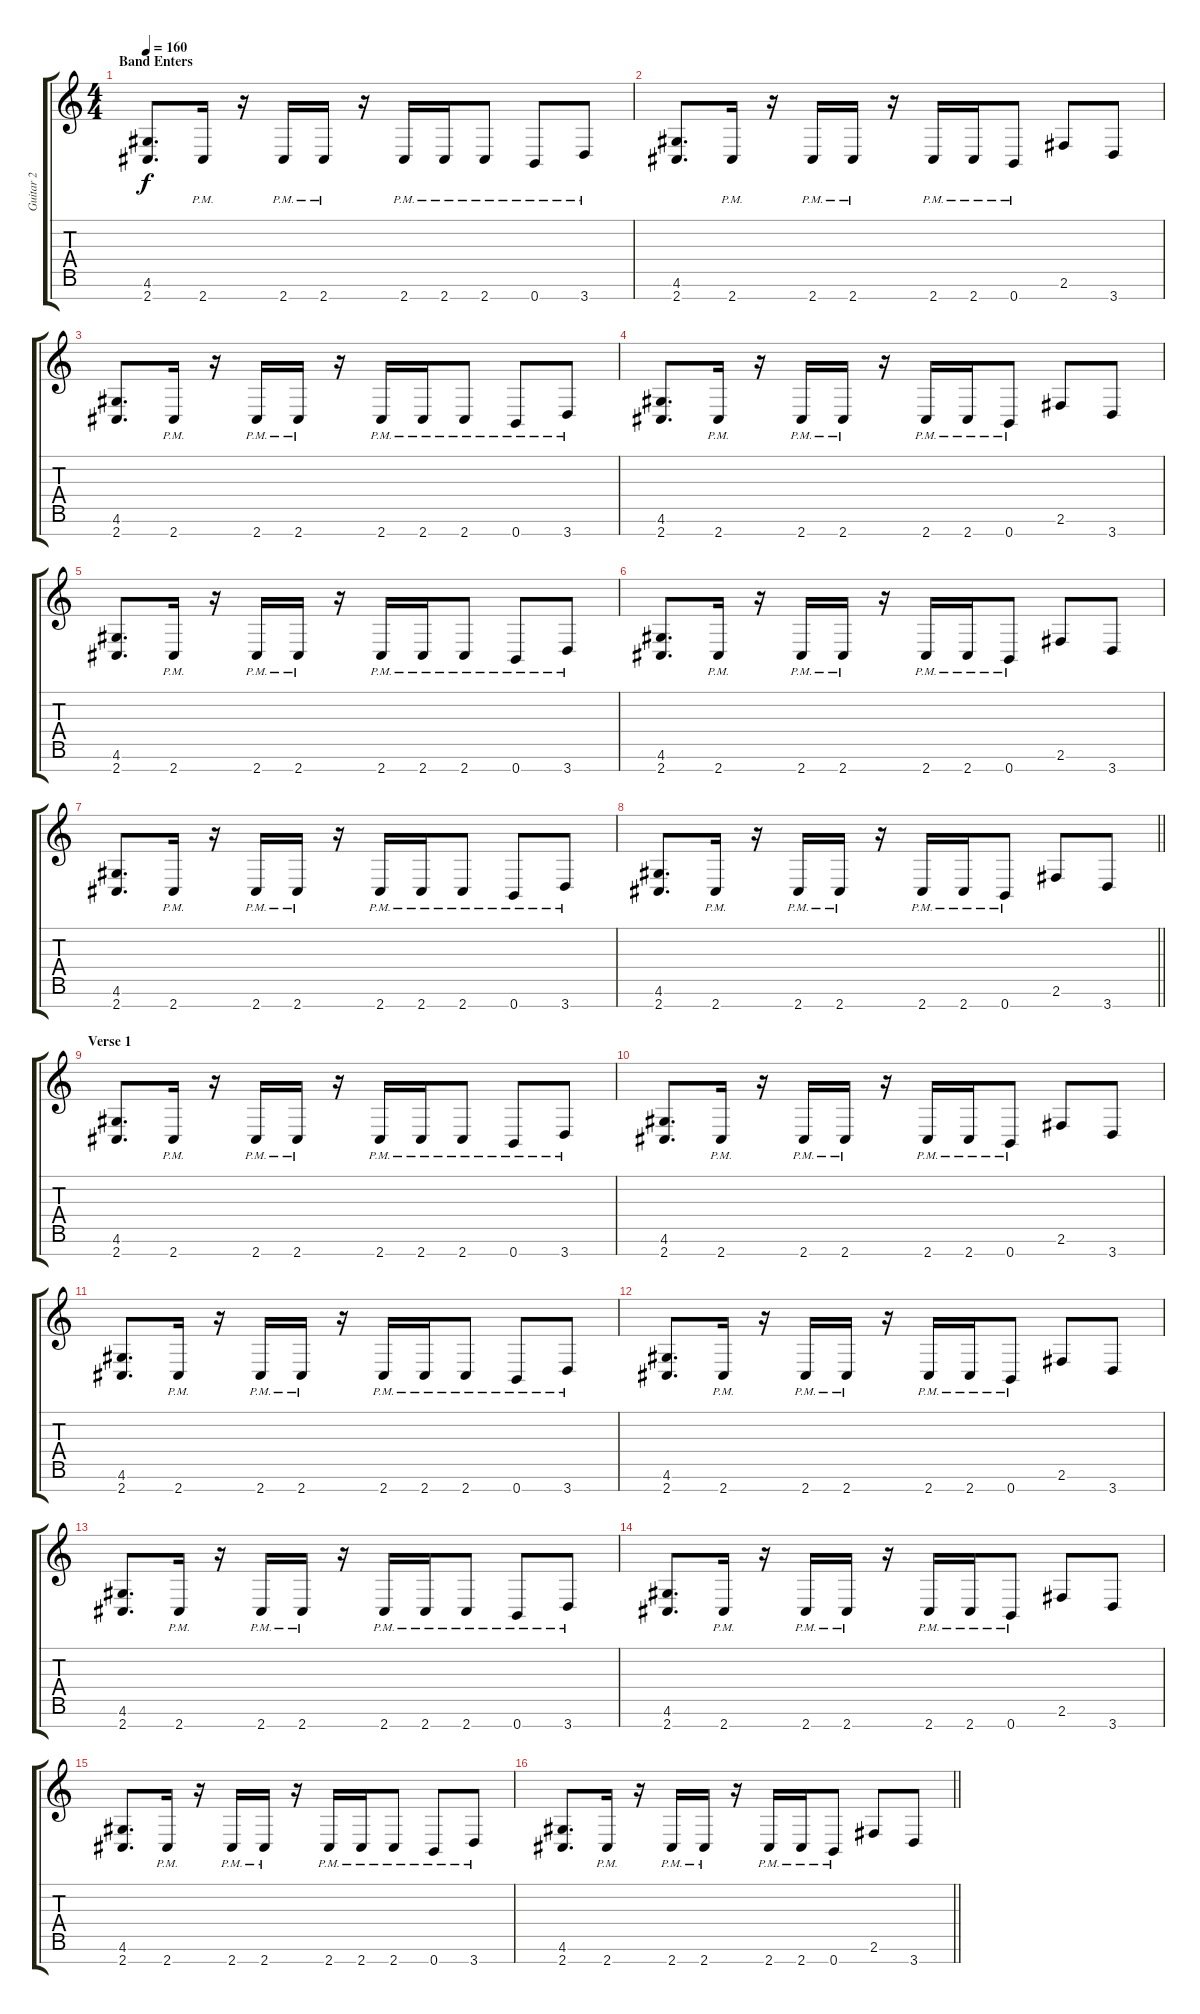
\track ("Guitar 2" "Guitar 2") {instrument overdrivenguitar}
\staff {score tabs}
\tuning (E4 B3 G3 D3 A2 E2 B1) {hide}
\ts (4 4)
\section ("" "Band Enters")
\tempo 160
\clef g2
\ks c
(4.6 2.7).8{d dy f} 2.7{pm}.16 r.16 2.7{pm}.16 2.7{pm}.16 r.16 2.7{pm}.16 2.7{pm}.16 2.7{pm}.8 0.7{pm}.8 3.7{pm}.8 |
(4.6 2.7).8{d} 2.7{pm}.16 r.16 2.7{pm}.16 2.7{pm}.16 r.16 2.7{pm}.16 2.7{pm}.16 0.7{pm}.8 2.6.8 3.7.8 |
(4.6 2.7).8{d} 2.7{pm}.16 r.16 2.7{pm}.16 2.7{pm}.16 r.16 2.7{pm}.16 2.7{pm}.16 2.7{pm}.8 0.7{pm}.8 3.7{pm}.8 |
(4.6 2.7).8{d} 2.7{pm}.16 r.16 2.7{pm}.16 2.7{pm}.16 r.16 2.7{pm}.16 2.7{pm}.16 0.7{pm}.8 2.6.8 3.7.8 |
(4.6 2.7).8{d} 2.7{pm}.16 r.16 2.7{pm}.16 2.7{pm}.16 r.16 2.7{pm}.16 2.7{pm}.16 2.7{pm}.8 0.7{pm}.8 3.7{pm}.8 |
(4.6 2.7).8{d} 2.7{pm}.16 r.16 2.7{pm}.16 2.7{pm}.16 r.16 2.7{pm}.16 2.7{pm}.16 0.7{pm}.8 2.6.8 3.7.8 |
(4.6 2.7).8{d} 2.7{pm}.16 r.16 2.7{pm}.16 2.7{pm}.16 r.16 2.7{pm}.16 2.7{pm}.16 2.7{pm}.8 0.7{pm}.8 3.7{pm}.8 |
\barLineRight lightlight
(4.6 2.7).8{d} 2.7{pm}.16 r.16 2.7{pm}.16 2.7{pm}.16 r.16 2.7{pm}.16 2.7{pm}.16 0.7{pm}.8 2.6.8 3.7.8 |
\section ("" "Verse 1")
(4.6 2.7).8{d} 2.7{pm}.16 r.16 2.7{pm}.16 2.7{pm}.16 r.16 2.7{pm}.16 2.7{pm}.16 2.7{pm}.8 0.7{pm}.8 3.7{pm}.8 |
(4.6 2.7).8{d} 2.7{pm}.16 r.16 2.7{pm}.16 2.7{pm}.16 r.16 2.7{pm}.16 2.7{pm}.16 0.7{pm}.8 2.6.8 3.7.8 |
(4.6 2.7).8{d} 2.7{pm}.16 r.16 2.7{pm}.16 2.7{pm}.16 r.16 2.7{pm}.16 2.7{pm}.16 2.7{pm}.8 0.7{pm}.8 3.7{pm}.8 |
(4.6 2.7).8{d} 2.7{pm}.16 r.16 2.7{pm}.16 2.7{pm}.16 r.16 2.7{pm}.16 2.7{pm}.16 0.7{pm}.8 2.6.8 3.7.8 |
(4.6 2.7).8{d} 2.7{pm}.16 r.16 2.7{pm}.16 2.7{pm}.16 r.16 2.7{pm}.16 2.7{pm}.16 2.7{pm}.8 0.7{pm}.8 3.7{pm}.8 |
(4.6 2.7).8{d} 2.7{pm}.16 r.16 2.7{pm}.16 2.7{pm}.16 r.16 2.7{pm}.16 2.7{pm}.16 0.7{pm}.8 2.6.8 3.7.8 |
(4.6 2.7).8{d} 2.7{pm}.16 r.16 2.7{pm}.16 2.7{pm}.16 r.16 2.7{pm}.16 2.7{pm}.16 2.7{pm}.8 0.7{pm}.8 3.7{pm}.8 |
\barLineRight lightlight
(4.6 2.7).8{d} 2.7{pm}.16 r.16 2.7{pm}.16 2.7{pm}.16 r.16 2.7{pm}.16 2.7{pm}.16 0.7{pm}.8 2.6.8 3.7.8
